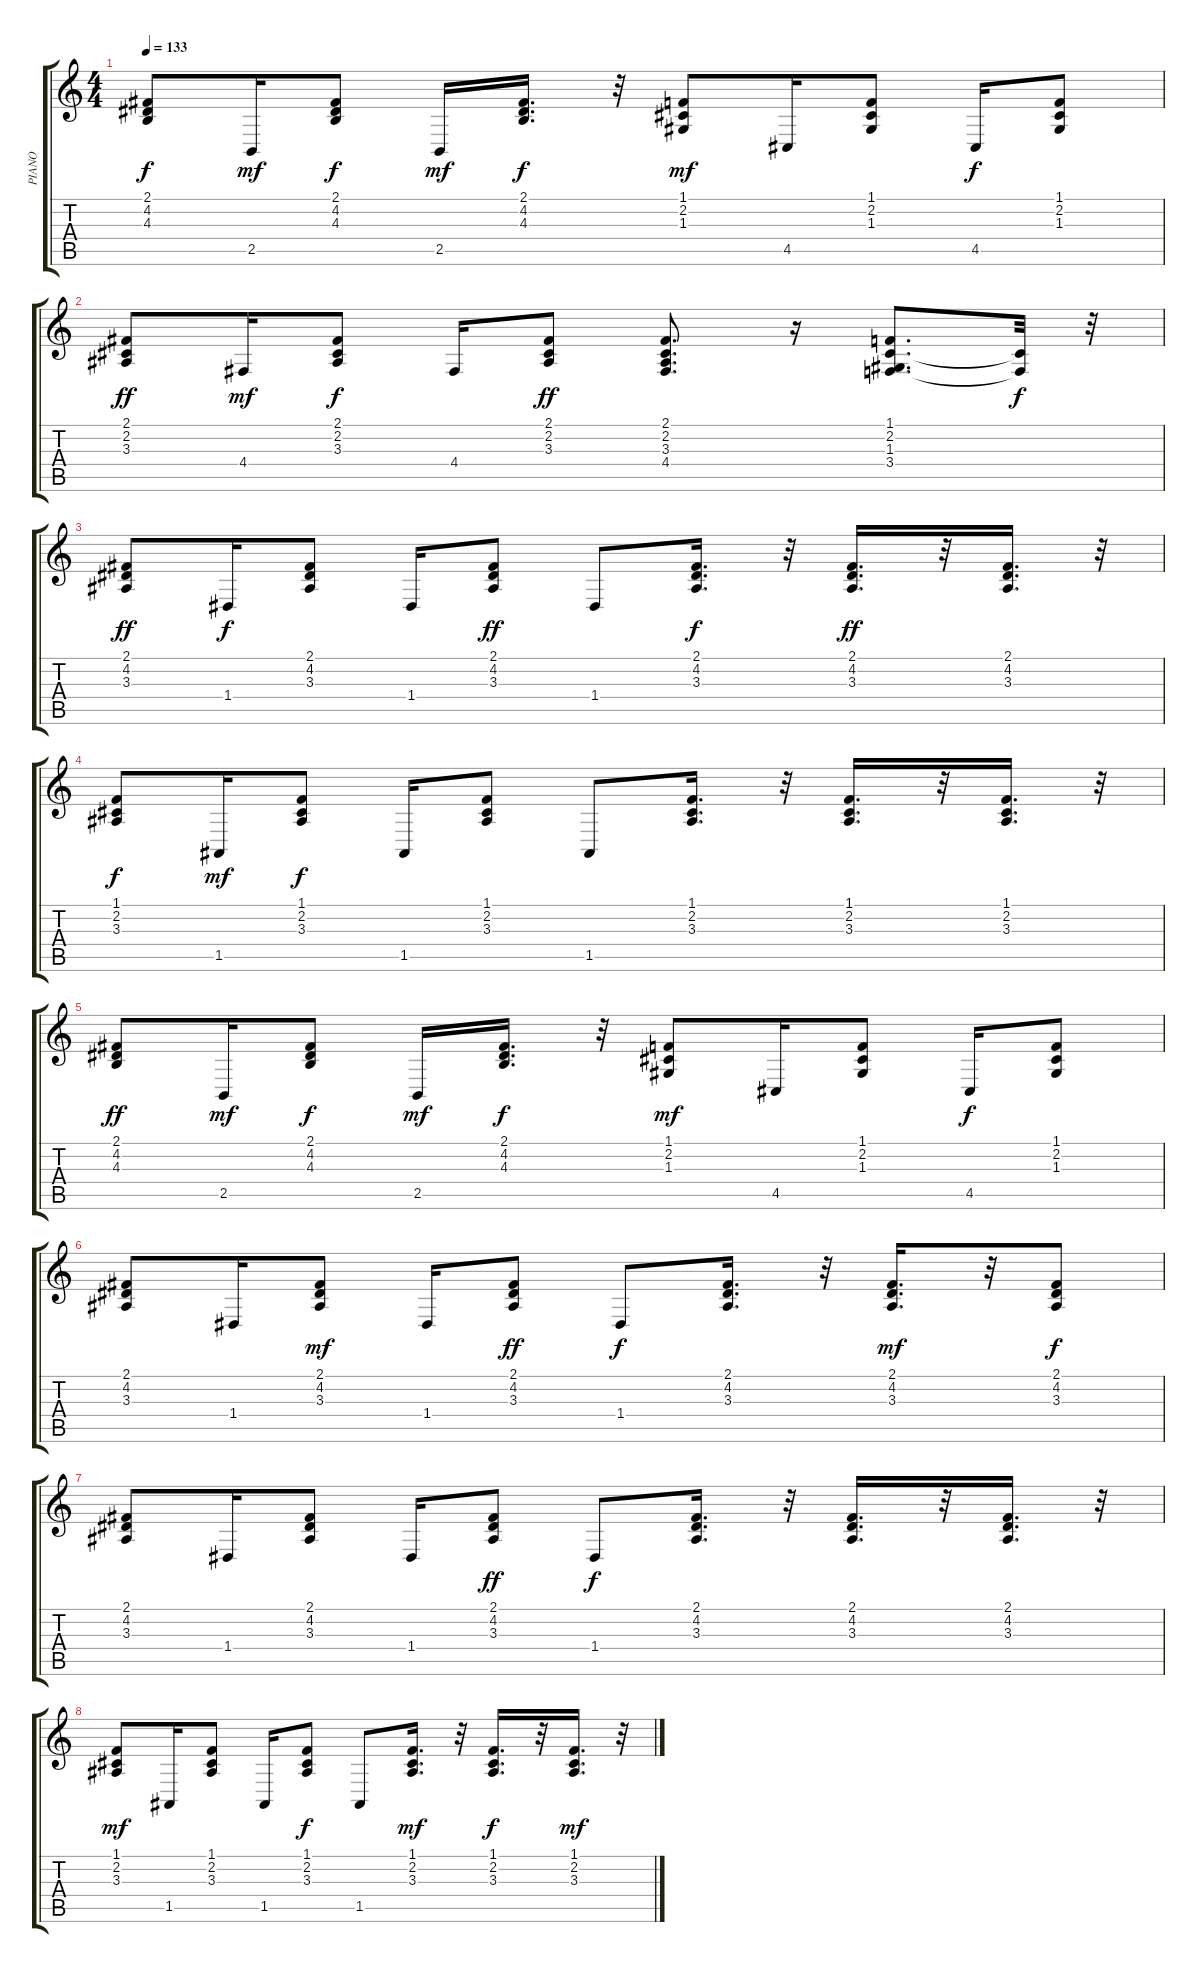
\track ("PIANO                               " "PIANO     ") {instrument electricgrandpiano}
\staff {score tabs}
\tuning (E4 B3 G3 D3 A2 E2) {hide}
\ts (4 4)
\tempo 133
\clef g2
\ks c
(2.1 4.2 4.3).8{dy f} 2.5.16{dy mf} (2.1 4.2 4.3).8{dy f} 2.5.16{dy mf} (2.1 4.2 4.3).16{d dy f} r.32 (1.1 2.2 1.3).8{dy mf} 4.5.16 (1.1 2.2 1.3).8 4.5.16{dy f} (1.1 2.2 1.3).8 |
(2.1 2.2 3.3).8{dy ff} 4.4.16{dy mf} (2.1 2.2 3.3).8{dy f} 4.4.16 (2.1 2.2 3.3).8{dy ff} (2.1 2.2 3.3 4.4).8{d} r.16 (1.1 2.2 1.3 3.4).8{d} (2.2{t} 3.4{t}).32{dy f} r.32 |
(2.1 4.2 3.3).8{dy ff} 1.4.16{dy f} (2.1 4.2 3.3).8 1.4.16 (2.1 4.2 3.3).8{dy ff} 1.4.8 (2.1 4.2 3.3).16{d dy f} r.32 (2.1 4.2 3.3).16{d dy ff} r.32 (2.1 4.2 3.3).16{d} r.32 |
(1.1 2.2 3.3).8{dy f} 1.5.16{dy mf} (1.1 2.2 3.3).8{dy f} 1.5.16 (1.1 2.2 3.3).8 1.5.8 (1.1 2.2 3.3).16{d} r.32 (1.1 2.2 3.3).16{d} r.32 (1.1 2.2 3.3).16{d} r.32 |
(2.1 4.2 4.3).8{dy ff} 2.5.16{dy mf} (2.1 4.2 4.3).8{dy f} 2.5.16{dy mf} (2.1 4.2 4.3).16{d dy f} r.32 (1.1 2.2 1.3).8{dy mf} 4.5.16 (1.1 2.2 1.3).8 4.5.16{dy f} (1.1 2.2 1.3).8 |
(2.1 4.2 3.3).8 1.4.16 (2.1 4.2 3.3).8{dy mf} 1.4.16 (2.1 4.2 3.3).8{dy ff} 1.4.8{dy f} (2.1 4.2 3.3).16{d} r.32 (2.1 4.2 3.3).16{d dy mf} r.32 (2.1 4.2 3.3).8{dy f} |
(2.1 4.2 3.3).8 1.4.16 (2.1 4.2 3.3).8 1.4.16 (2.1 4.2 3.3).8{dy ff} 1.4.8{dy f} (2.1 4.2 3.3).16{d} r.32 (2.1 4.2 3.3).16{d} r.32 (2.1 4.2 3.3).16{d} r.32 |
(1.1 2.2 3.3).8{dy mf} 1.5.16 (1.1 2.2 3.3).8 1.5.16 (1.1 2.2 3.3).8{dy f} 1.5.8 (1.1 2.2 3.3).16{d dy mf} r.32 (1.1 2.2 3.3).16{d dy f} r.32 (1.1 2.2 3.3).16{d dy mf} r.32
